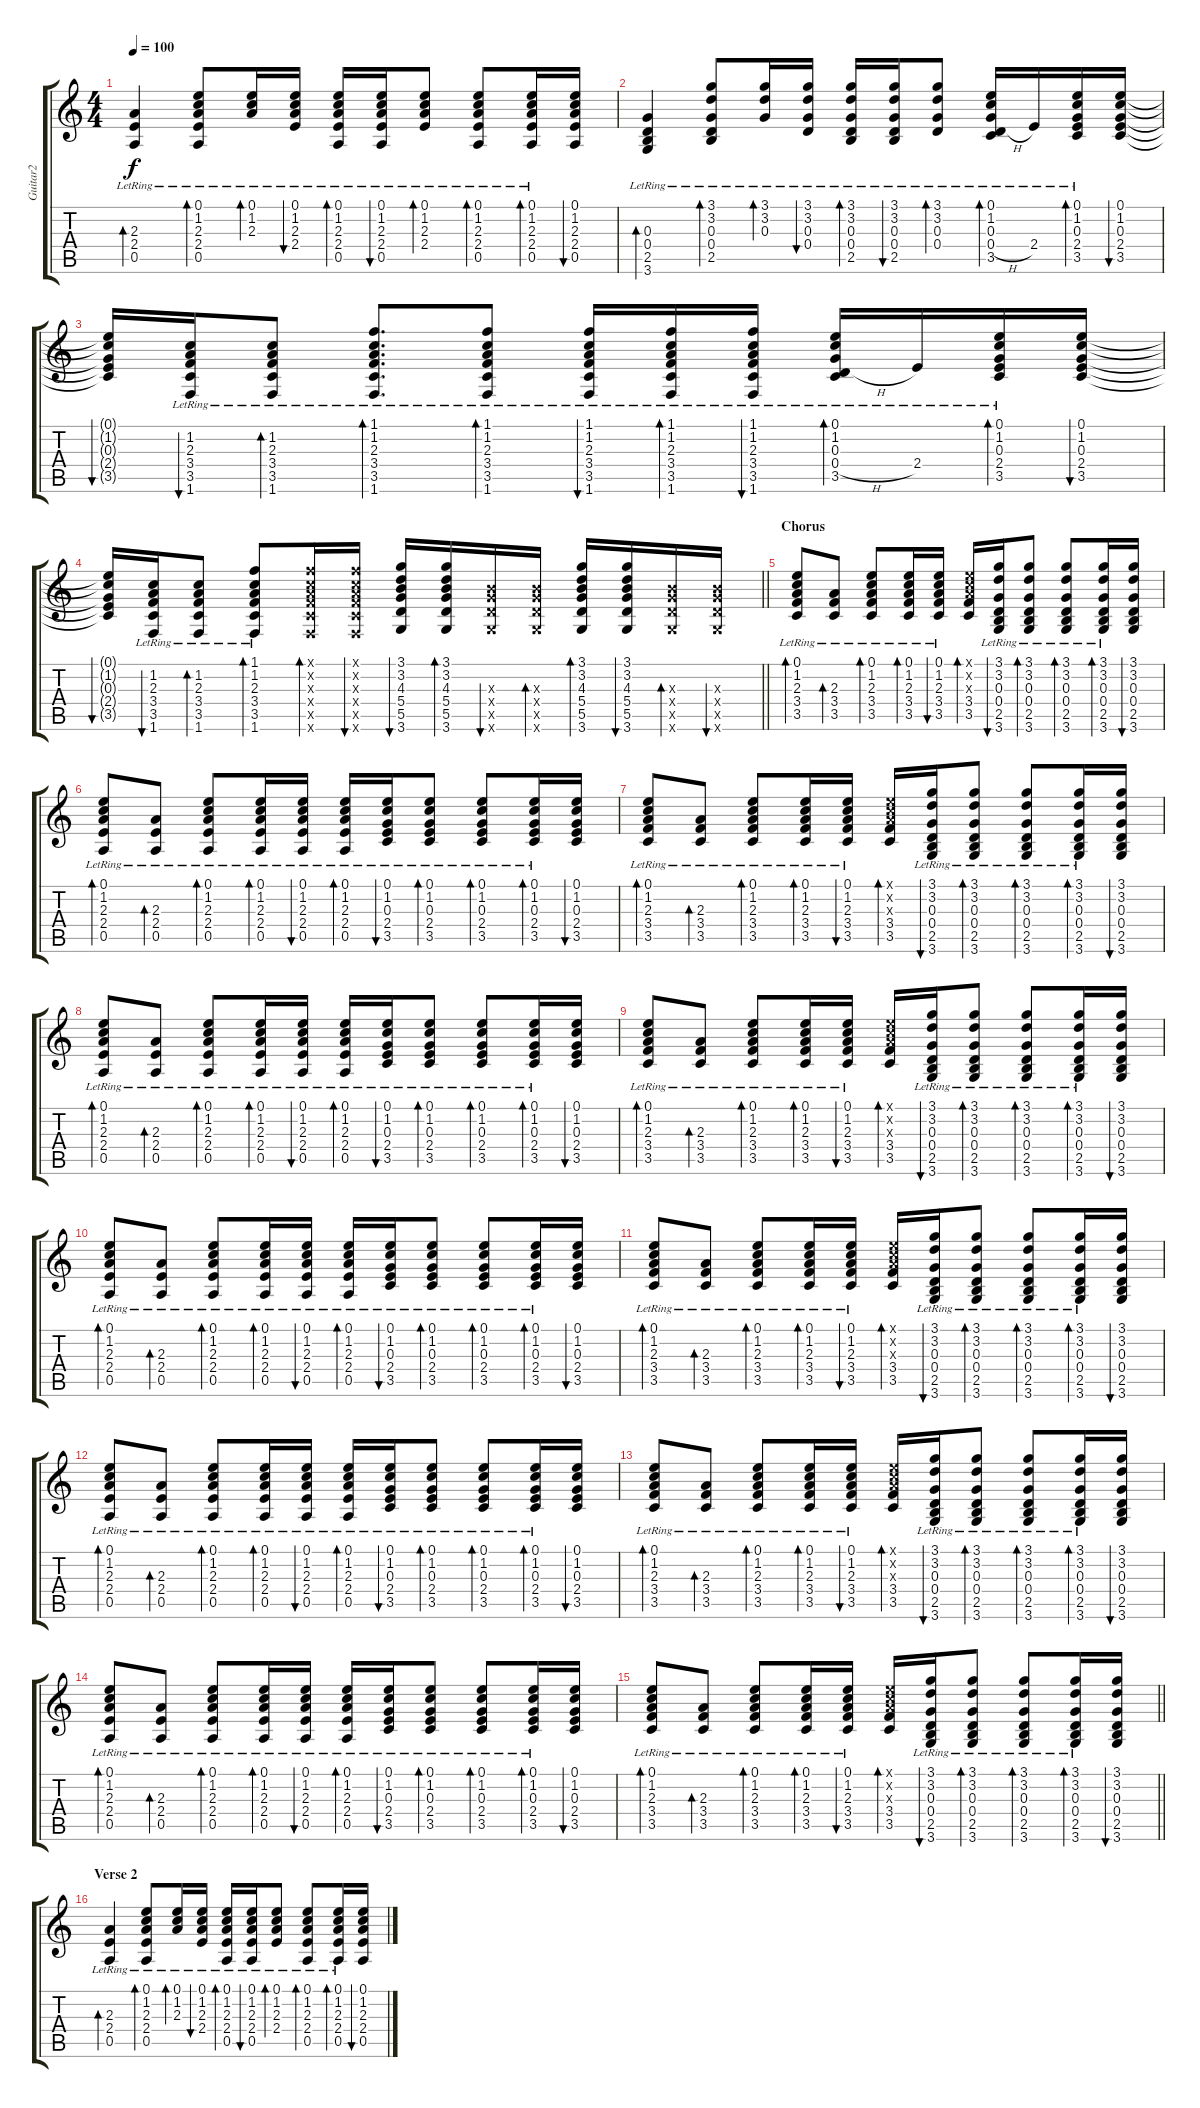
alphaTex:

\track ("Guitar2" "Guitar2") {instrument acousticguitarnylon}
\staff {score tabs}
\tuning (E4 B3 G3 D3 A2 E2) {hide}
\ts (4 4)
\tempo 100
\clef g2
\ks c
(2.3{lr} 2.4{lr} 0.5{lr}).4{bd 30 dy f} (0.1{lr} 1.2{lr} 2.3{lr} 2.4{lr} 0.5{lr}).8{bd 30} (0.1{lr} 1.2{lr} 2.3{lr}).16{bd 30} (0.1{lr} 1.2{lr} 2.3{lr} 2.4{lr}).16{bu 30} (0.1{lr} 1.2{lr} 2.3{lr} 2.4{lr} 0.5{lr}).16{bd 30} (0.1{lr} 1.2{lr} 2.3{lr} 2.4{lr} 0.5{lr}).16{bu 30} (0.1{lr} 1.2{lr} 2.3{lr} 2.4{lr}).8{bd 30} (0.1{lr} 1.2{lr} 2.3{lr} 2.4{lr} 0.5{lr}).8{bd 30} (0.1{lr} 1.2{lr} 2.3{lr} 2.4{lr} 0.5{lr}).16{bd 30} (0.1 1.2 2.3 2.4 0.5).16{bu 30} |
(0.3{lr} 0.4{lr} 2.5{lr} 3.6{lr}).4{bd 30} (3.1{lr} 3.2{lr} 0.3{lr} 0.4{lr} 2.5{lr}).8{bd 30} (3.1{lr} 3.2{lr} 0.3{lr}).16{bd 30} (3.1{lr} 3.2{lr} 0.3{lr} 0.4{lr}).16{bu 30} (3.1{lr} 3.2{lr} 0.3{lr} 0.4{lr} 2.5{lr}).16{bd 30} (3.1{lr} 3.2{lr} 0.3{lr} 0.4{lr} 2.5{lr}).16{bu 30} (3.1{lr} 3.2{lr} 0.3{lr} 0.4{lr}).8{bd 30} (0.1{lr} 1.2{lr} 0.3{lr} 0.4{h lr} 3.5{lr}).16{bd 30} 2.4{lr}.16 (0.1{lr} 1.2{lr} 0.3{lr} 2.4{lr} 3.5{lr}).16{bd 30} (0.1 1.2 0.3 2.4 3.5).16{bu 30} |
(0.1{t} 1.2{t} 0.3{t} 2.4{t} 3.5{t}).16{bu 30} (1.2{lr} 2.3{lr} 3.4{lr} 3.5{lr} 1.6{lr}).16{bu 30} (1.2{lr} 2.3{lr} 3.4{lr} 3.5{lr} 1.6{lr}).8{bd 30} (1.1{lr} 1.2{lr} 2.3{lr} 3.4{lr} 3.5{lr} 1.6{lr}).8{d bd 30} (1.1{lr} 1.2{lr} 2.3{lr} 3.4{lr} 3.5{lr} 1.6{lr}).8{bd 30} (1.1{lr} 1.2{lr} 2.3{lr} 3.4{lr} 3.5{lr} 1.6{lr}).16{bu 30} (1.1{lr} 1.2{lr} 2.3{lr} 3.4{lr} 3.5{lr} 1.6{lr}).16{bd 30} (1.1{lr} 1.2{lr} 2.3{lr} 3.4{lr} 3.5{lr} 1.6{lr}).16{bu 30} (0.1{lr} 1.2{lr} 0.3{lr} 0.4{h lr} 3.5{lr}).16{bd 30} 2.4{lr}.16 (0.1{lr} 1.2{lr} 0.3{lr} 2.4{lr} 3.5{lr}).16{bd 30} (0.1 1.2 0.3 2.4 3.5).16{bu 30} |
\barLineRight lightlight
(0.1{t} 1.2{t} 0.3{t} 2.4{t} 3.5{t}).16{bu 30} (1.2{lr} 2.3{lr} 3.4{lr} 3.5{lr} 1.6{lr}).16{bu 30} (1.2{lr} 2.3{lr} 3.4{lr} 3.5{lr} 1.6{lr}).8{bd 30} (1.1{lr} 1.2{lr} 2.3{lr} 3.4{lr} 3.5{lr} 1.6{lr}).8{bd 30} (1.1{x} 1.2{x} 2.3{x} 3.4{x} 3.5{x} 1.6{x}).16{bd 30} (1.1{x} 1.2{x} 2.3{x} 3.4{x} 3.5{x} 1.6{x}).16{bu 30} (3.1 3.2 4.3 5.4 5.5 3.6).16{bu 30} (3.1 3.2 4.3 5.4 5.5 3.6).16{bd 30} (4.3{x} 5.4{x} 5.5{x} 3.6{x}).16{bu 30} (4.3{x} 5.4{x} 5.5{x} 3.6{x}).16{bd 30} (3.1 3.2 4.3 5.4 5.5 3.6).16{bd 30} (3.1 3.2 4.3 5.4 5.5 3.6).16{bu 30} (4.3{x} 5.4{x} 5.5{x} 3.6{x}).16{bd 30} (4.3{x} 5.4{x} 5.5{x} 3.6{x}).16{bu 30} |
\section ("" "Chorus")
(0.1{lr} 1.2{lr} 2.3{lr} 3.4{lr} 3.5{lr}).8{bd 30} (2.3{lr} 3.4{lr} 3.5{lr}).8{bd 30} (0.1{lr} 1.2{lr} 2.3{lr} 3.4{lr} 3.5{lr}).8{bd 30} (0.1{lr} 1.2{lr} 2.3{lr} 3.4{lr} 3.5{lr}).16{bd 30} (0.1{lr} 1.2{lr} 2.3{lr} 3.4{lr} 3.5{lr}).16{bu 30} (0.1{x} 1.2{x} 2.3{x} 3.4 3.5).16{bd 30} (3.1{lr} 3.2{lr} 0.3{lr} 0.4{lr} 2.5{lr} 3.6{lr}).16{bu 30} (3.1{lr} 3.2{lr} 0.3{lr} 0.4{lr} 2.5{lr} 3.6{lr}).8{bd 30} (3.1{lr} 3.2{lr} 0.3{lr} 0.4{lr} 2.5{lr} 3.6{lr}).8{bd 30} (3.1{lr} 3.2{lr} 0.3{lr} 0.4{lr} 2.5{lr} 3.6{lr}).16{bd 30} (3.1 3.2 0.3 0.4 2.5 3.6).16{bu 30} |
(0.1{lr} 1.2{lr} 2.3{lr} 2.4{lr} 0.5{lr}).8{bd 30} (2.3{lr} 2.4{lr} 0.5{lr}).8{bd 30} (0.1{lr} 1.2{lr} 2.3{lr} 2.4{lr} 0.5{lr}).8{bd 30} (0.1{lr} 1.2{lr} 2.3{lr} 2.4{lr} 0.5{lr}).16{bd 30} (0.1{lr} 1.2{lr} 2.3{lr} 2.4{lr} 0.5{lr}).16{bu 30} (0.1{lr} 1.2{lr} 2.3{lr} 2.4{lr} 0.5{lr}).16{bd 30} (0.1{lr} 1.2{lr} 0.3{lr} 2.4{lr} 3.5{lr}).16{bu 30} (0.1{lr} 1.2{lr} 0.3{lr} 2.4{lr} 3.5{lr}).8{bd 30} (0.1{lr} 1.2{lr} 0.3{lr} 2.4{lr} 3.5{lr}).8{bd 30} (0.1{lr} 1.2{lr} 0.3{lr} 2.4{lr} 3.5{lr}).16{bd 30} (0.1 1.2 0.3 2.4 3.5).16{bu 30} |
(0.1{lr} 1.2{lr} 2.3{lr} 3.4{lr} 3.5{lr}).8{bd 30} (2.3{lr} 3.4{lr} 3.5{lr}).8{bd 30} (0.1{lr} 1.2{lr} 2.3{lr} 3.4{lr} 3.5{lr}).8{bd 30} (0.1{lr} 1.2{lr} 2.3{lr} 3.4{lr} 3.5{lr}).16{bd 30} (0.1{lr} 1.2{lr} 2.3{lr} 3.4{lr} 3.5{lr}).16{bu 30} (0.1{x} 1.2{x} 2.3{x} 3.4 3.5).16{bd 30} (3.1{lr} 3.2{lr} 0.3{lr} 0.4{lr} 2.5{lr} 3.6{lr}).16{bu 30} (3.1{lr} 3.2{lr} 0.3{lr} 0.4{lr} 2.5{lr} 3.6{lr}).8{bd 30} (3.1{lr} 3.2{lr} 0.3{lr} 0.4{lr} 2.5{lr} 3.6{lr}).8{bd 30} (3.1{lr} 3.2{lr} 0.3{lr} 0.4{lr} 2.5{lr} 3.6{lr}).16{bd 30} (3.1 3.2 0.3 0.4 2.5 3.6).16{bu 30} |
(0.1{lr} 1.2{lr} 2.3{lr} 2.4{lr} 0.5{lr}).8{bd 30} (2.3{lr} 2.4{lr} 0.5{lr}).8{bd 30} (0.1{lr} 1.2{lr} 2.3{lr} 2.4{lr} 0.5{lr}).8{bd 30} (0.1{lr} 1.2{lr} 2.3{lr} 2.4{lr} 0.5{lr}).16{bd 30} (0.1{lr} 1.2{lr} 2.3{lr} 2.4{lr} 0.5{lr}).16{bu 30} (0.1{lr} 1.2{lr} 2.3{lr} 2.4{lr} 0.5{lr}).16{bd 30} (0.1{lr} 1.2{lr} 0.3{lr} 2.4{lr} 3.5{lr}).16{bu 30} (0.1{lr} 1.2{lr} 0.3{lr} 2.4{lr} 3.5{lr}).8{bd 30} (0.1{lr} 1.2{lr} 0.3{lr} 2.4{lr} 3.5{lr}).8{bd 30} (0.1{lr} 1.2{lr} 0.3{lr} 2.4{lr} 3.5{lr}).16{bd 30} (0.1 1.2 0.3 2.4 3.5).16{bu 30} |
(0.1{lr} 1.2{lr} 2.3{lr} 3.4{lr} 3.5{lr}).8{bd 30} (2.3{lr} 3.4{lr} 3.5{lr}).8{bd 30} (0.1{lr} 1.2{lr} 2.3{lr} 3.4{lr} 3.5{lr}).8{bd 30} (0.1{lr} 1.2{lr} 2.3{lr} 3.4{lr} 3.5{lr}).16{bd 30} (0.1{lr} 1.2{lr} 2.3{lr} 3.4{lr} 3.5{lr}).16{bu 30} (0.1{x} 1.2{x} 2.3{x} 3.4 3.5).16{bd 30} (3.1{lr} 3.2{lr} 0.3{lr} 0.4{lr} 2.5{lr} 3.6{lr}).16{bu 30} (3.1{lr} 3.2{lr} 0.3{lr} 0.4{lr} 2.5{lr} 3.6{lr}).8{bd 30} (3.1{lr} 3.2{lr} 0.3{lr} 0.4{lr} 2.5{lr} 3.6{lr}).8{bd 30} (3.1{lr} 3.2{lr} 0.3{lr} 0.4{lr} 2.5{lr} 3.6{lr}).16{bd 30} (3.1 3.2 0.3 0.4 2.5 3.6).16{bu 30} |
(0.1{lr} 1.2{lr} 2.3{lr} 2.4{lr} 0.5{lr}).8{bd 30} (2.3{lr} 2.4{lr} 0.5{lr}).8{bd 30} (0.1{lr} 1.2{lr} 2.3{lr} 2.4{lr} 0.5{lr}).8{bd 30} (0.1{lr} 1.2{lr} 2.3{lr} 2.4{lr} 0.5{lr}).16{bd 30} (0.1{lr} 1.2{lr} 2.3{lr} 2.4{lr} 0.5{lr}).16{bu 30} (0.1{lr} 1.2{lr} 2.3{lr} 2.4{lr} 0.5{lr}).16{bd 30} (0.1{lr} 1.2{lr} 0.3{lr} 2.4{lr} 3.5{lr}).16{bu 30} (0.1{lr} 1.2{lr} 0.3{lr} 2.4{lr} 3.5{lr}).8{bd 30} (0.1{lr} 1.2{lr} 0.3{lr} 2.4{lr} 3.5{lr}).8{bd 30} (0.1{lr} 1.2{lr} 0.3{lr} 2.4{lr} 3.5{lr}).16{bd 30} (0.1 1.2 0.3 2.4 3.5).16{bu 30} |
(0.1{lr} 1.2{lr} 2.3{lr} 3.4{lr} 3.5{lr}).8{bd 30} (2.3{lr} 3.4{lr} 3.5{lr}).8{bd 30} (0.1{lr} 1.2{lr} 2.3{lr} 3.4{lr} 3.5{lr}).8{bd 30} (0.1{lr} 1.2{lr} 2.3{lr} 3.4{lr} 3.5{lr}).16{bd 30} (0.1{lr} 1.2{lr} 2.3{lr} 3.4{lr} 3.5{lr}).16{bu 30} (0.1{x} 1.2{x} 2.3{x} 3.4 3.5).16{bd 30} (3.1{lr} 3.2{lr} 0.3{lr} 0.4{lr} 2.5{lr} 3.6{lr}).16{bu 30} (3.1{lr} 3.2{lr} 0.3{lr} 0.4{lr} 2.5{lr} 3.6{lr}).8{bd 30} (3.1{lr} 3.2{lr} 0.3{lr} 0.4{lr} 2.5{lr} 3.6{lr}).8{bd 30} (3.1{lr} 3.2{lr} 0.3{lr} 0.4{lr} 2.5{lr} 3.6{lr}).16{bd 30} (3.1 3.2 0.3 0.4 2.5 3.6).16{bu 30} |
(0.1{lr} 1.2{lr} 2.3{lr} 2.4{lr} 0.5{lr}).8{bd 30} (2.3{lr} 2.4{lr} 0.5{lr}).8{bd 30} (0.1{lr} 1.2{lr} 2.3{lr} 2.4{lr} 0.5{lr}).8{bd 30} (0.1{lr} 1.2{lr} 2.3{lr} 2.4{lr} 0.5{lr}).16{bd 30} (0.1{lr} 1.2{lr} 2.3{lr} 2.4{lr} 0.5{lr}).16{bu 30} (0.1{lr} 1.2{lr} 2.3{lr} 2.4{lr} 0.5{lr}).16{bd 30} (0.1{lr} 1.2{lr} 0.3{lr} 2.4{lr} 3.5{lr}).16{bu 30} (0.1{lr} 1.2{lr} 0.3{lr} 2.4{lr} 3.5{lr}).8{bd 30} (0.1{lr} 1.2{lr} 0.3{lr} 2.4{lr} 3.5{lr}).8{bd 30} (0.1{lr} 1.2{lr} 0.3{lr} 2.4{lr} 3.5{lr}).16{bd 30} (0.1 1.2 0.3 2.4 3.5).16{bu 30} |
(0.1{lr} 1.2{lr} 2.3{lr} 3.4{lr} 3.5{lr}).8{bd 30} (2.3{lr} 3.4{lr} 3.5{lr}).8{bd 30} (0.1{lr} 1.2{lr} 2.3{lr} 3.4{lr} 3.5{lr}).8{bd 30} (0.1{lr} 1.2{lr} 2.3{lr} 3.4{lr} 3.5{lr}).16{bd 30} (0.1{lr} 1.2{lr} 2.3{lr} 3.4{lr} 3.5{lr}).16{bu 30} (0.1{x} 1.2{x} 2.3{x} 3.4 3.5).16{bd 30} (3.1{lr} 3.2{lr} 0.3{lr} 0.4{lr} 2.5{lr} 3.6{lr}).16{bu 30} (3.1{lr} 3.2{lr} 0.3{lr} 0.4{lr} 2.5{lr} 3.6{lr}).8{bd 30} (3.1{lr} 3.2{lr} 0.3{lr} 0.4{lr} 2.5{lr} 3.6{lr}).8{bd 30} (3.1{lr} 3.2{lr} 0.3{lr} 0.4{lr} 2.5{lr} 3.6{lr}).16{bd 30} (3.1 3.2 0.3 0.4 2.5 3.6).16{bu 30} |
(0.1{lr} 1.2{lr} 2.3{lr} 2.4{lr} 0.5{lr}).8{bd 30} (2.3{lr} 2.4{lr} 0.5{lr}).8{bd 30} (0.1{lr} 1.2{lr} 2.3{lr} 2.4{lr} 0.5{lr}).8{bd 30} (0.1{lr} 1.2{lr} 2.3{lr} 2.4{lr} 0.5{lr}).16{bd 30} (0.1{lr} 1.2{lr} 2.3{lr} 2.4{lr} 0.5{lr}).16{bu 30} (0.1{lr} 1.2{lr} 2.3{lr} 2.4{lr} 0.5{lr}).16{bd 30} (0.1{lr} 1.2{lr} 0.3{lr} 2.4{lr} 3.5{lr}).16{bu 30} (0.1{lr} 1.2{lr} 0.3{lr} 2.4{lr} 3.5{lr}).8{bd 30} (0.1{lr} 1.2{lr} 0.3{lr} 2.4{lr} 3.5{lr}).8{bd 30} (0.1{lr} 1.2{lr} 0.3{lr} 2.4{lr} 3.5{lr}).16{bd 30} (0.1 1.2 0.3 2.4 3.5).16{bu 30} |
\barLineRight lightlight
(0.1{lr} 1.2{lr} 2.3{lr} 3.4{lr} 3.5{lr}).8{bd 30} (2.3{lr} 3.4{lr} 3.5{lr}).8{bd 30} (0.1{lr} 1.2{lr} 2.3{lr} 3.4{lr} 3.5{lr}).8{bd 30} (0.1{lr} 1.2{lr} 2.3{lr} 3.4{lr} 3.5{lr}).16{bd 30} (0.1{lr} 1.2{lr} 2.3{lr} 3.4{lr} 3.5{lr}).16{bu 30} (0.1{x} 1.2{x} 2.3{x} 3.4 3.5).16{bd 30} (3.1{lr} 3.2{lr} 0.3{lr} 0.4{lr} 2.5{lr} 3.6{lr}).16{bu 30} (3.1{lr} 3.2{lr} 0.3{lr} 0.4{lr} 2.5{lr} 3.6{lr}).8{bd 30} (3.1{lr} 3.2{lr} 0.3{lr} 0.4{lr} 2.5{lr} 3.6{lr}).8{bd 30} (3.1{lr} 3.2{lr} 0.3{lr} 0.4{lr} 2.5{lr} 3.6{lr}).16{bd 30} (3.1 3.2 0.3 0.4 2.5 3.6).16{bu 30} |
\section ("" "Verse 2")
(2.3{lr} 2.4{lr} 0.5{lr}).4{bd 30} (0.1{lr} 1.2{lr} 2.3{lr} 2.4{lr} 0.5{lr}).8{bd 30} (0.1{lr} 1.2{lr} 2.3{lr}).16{bd 30} (0.1{lr} 1.2{lr} 2.3{lr} 2.4{lr}).16{bu 30} (0.1{lr} 1.2{lr} 2.3{lr} 2.4{lr} 0.5{lr}).16{bd 30} (0.1{lr} 1.2{lr} 2.3{lr} 2.4{lr} 0.5{lr}).16{bu 30} (0.1{lr} 1.2{lr} 2.3{lr} 2.4{lr}).8{bd 30} (0.1{lr} 1.2{lr} 2.3{lr} 2.4{lr} 0.5{lr}).8{bd 30} (0.1{lr} 1.2{lr} 2.3{lr} 2.4{lr} 0.5{lr}).16{bd 30} (0.1 1.2 2.3 2.4 0.5).16{bu 30}
